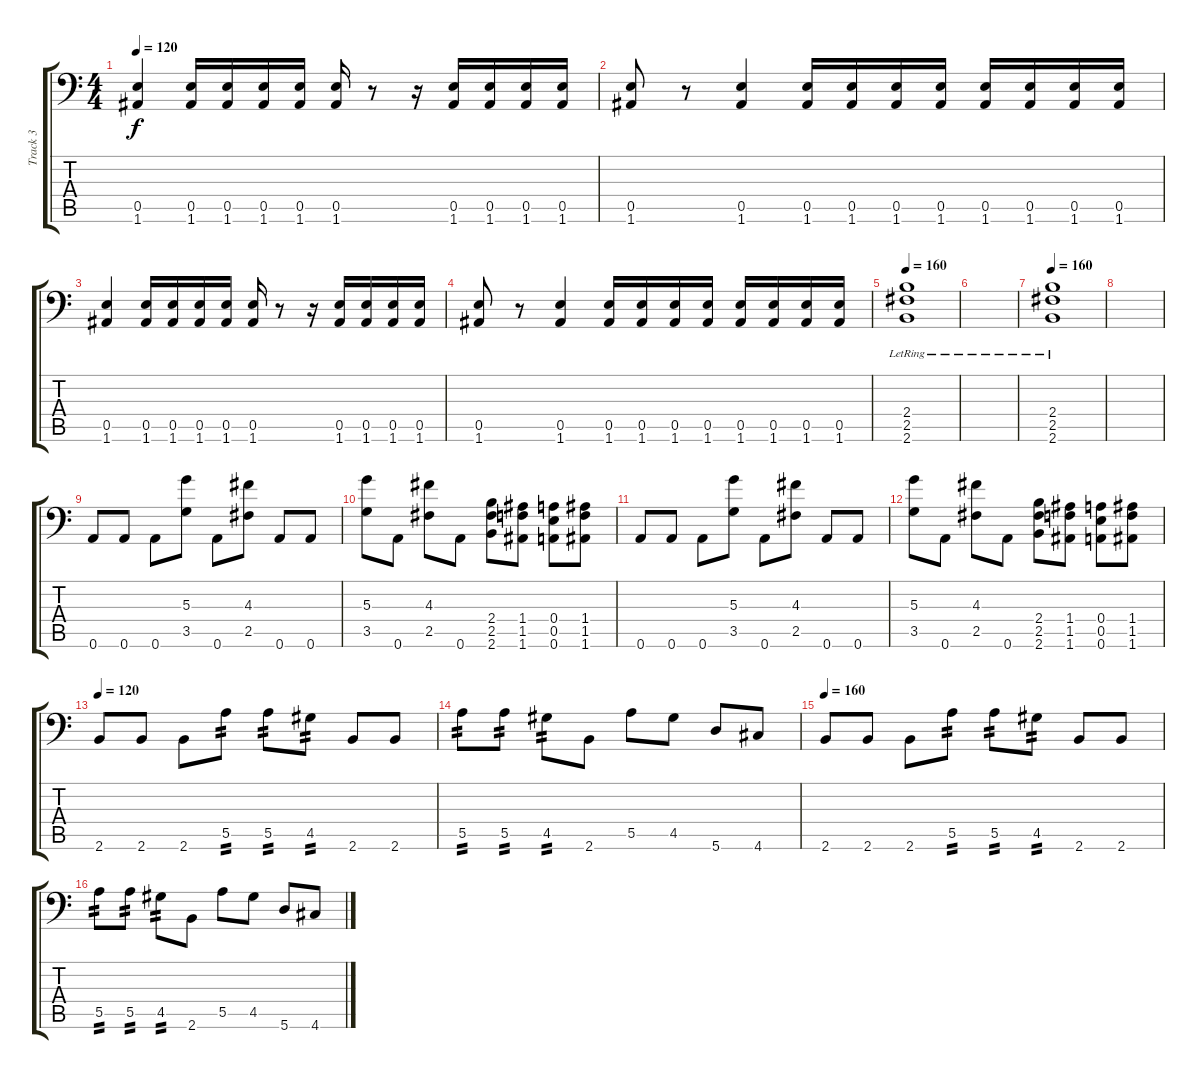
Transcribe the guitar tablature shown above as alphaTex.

\track ("Track 3" "Track 3") {instrument distortionguitar}
\staff {score tabs}
\tuning (B3 Gb3 D3 A2 E2 A1) {hide}
\ts (4 4)
\tempo 120
\clef f4
\ks c
(0.5 1.6).4{dy f} (0.5 1.6).16 (0.5 1.6).16 (0.5 1.6).16 (0.5 1.6).16 (0.5 1.6).16 r.8 r.16 (0.5 1.6).16 (0.5 1.6).16 (0.5 1.6).16 (0.5 1.6).16 |
(0.5 1.6).8 r.8 (0.5 1.6).4 (0.5 1.6).16 (0.5 1.6).16 (0.5 1.6).16 (0.5 1.6).16 (0.5 1.6).16 (0.5 1.6).16 (0.5 1.6).16 (0.5 1.6).16 |
(0.5 1.6).4 (0.5 1.6).16 (0.5 1.6).16 (0.5 1.6).16 (0.5 1.6).16 (0.5 1.6).16 r.8 r.16 (0.5 1.6).16 (0.5 1.6).16 (0.5 1.6).16 (0.5 1.6).16 |
(0.5 1.6).8 r.8 (0.5 1.6).4 (0.5 1.6).16 (0.5 1.6).16 (0.5 1.6).16 (0.5 1.6).16 (0.5 1.6).16 (0.5 1.6).16 (0.5 1.6).16 (0.5 1.6).16 |
\tempo 160
(2.4{lr} 2.5{lr} 2.6{lr}).1{volume 13} |
|
\tempo 160
(2.4{lr} 2.5 2.6).1 |
|
0.6.8 0.6.8 0.6.8 (5.3 3.5).8 0.6.8 (4.3 2.5).8 0.6.8 0.6.8 |
(5.3 3.5).8 0.6.8 (4.3 2.5).8 0.6.8 (2.4 2.5 2.6).8 (1.4 1.5 1.6).8 (0.4 0.5 0.6).8 (1.4 1.5 1.6).8 |
0.6.8 0.6.8 0.6.8 (5.3 3.5).8 0.6.8 (4.3 2.5).8 0.6.8 0.6.8 |
(5.3 3.5).8 0.6.8 (4.3 2.5).8 0.6.8 (2.4 2.5 2.6).8 (1.4 1.5 1.6).8 (0.4 0.5 0.6).8 (1.4 1.5 1.6).8 |
\tempo 160
\tempo 120
2.6.8 2.6.8 2.6.8 5.5.8{tp 2} 5.5.8{tp 2} 4.5.8{tp 2} 2.6.8 2.6.8 |
5.5.8{tp 2} 5.5.8{tp 2} 4.5.8{tp 2} 2.6.8 5.5.8 4.5.8 5.6.8 4.6.8 |
\tempo 160
2.6.8 2.6.8 2.6.8 5.5.8{tp 2} 5.5.8{tp 2} 4.5.8{tp 2} 2.6.8 2.6.8 |
5.5.8{tp 2} 5.5.8{tp 2} 4.5.8{tp 2} 2.6.8 5.5.8 4.5.8 5.6.8 4.6.8
